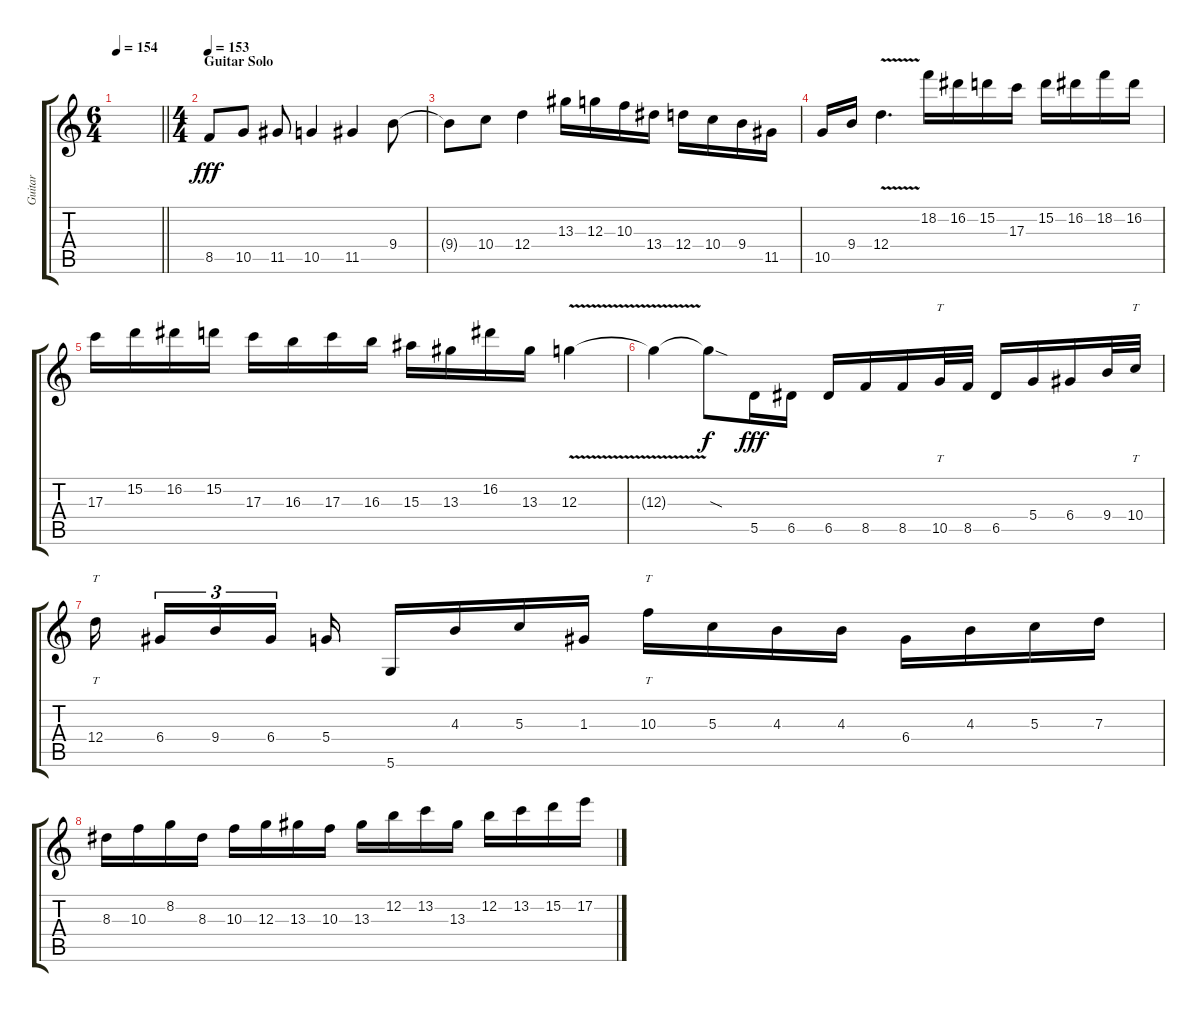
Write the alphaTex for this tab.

\track ("Guitar" "Guitar") {instrument distortionguitar}
\staff {score tabs}
\tuning (E4 B3 G3 D3 A2 D2) {hide}
\ts (6 4)
\tempo 154
\clef g2
\barLineRight lightlight
\ks c
|
\ts (4 4)
\section ("" "Guitar Solo")
\tempo 153
8.5.8{dy fff} 10.5.8 11.5.8 10.5.4 11.5.4 9.4.8 |
9.4{t}.8 10.4.8 12.4.4 13.3.16 12.3.16 10.3.16 13.4.16 12.4.16 10.4.16 9.4.16 11.5.16 |
10.5.16 9.4.16 12.4{v}.4{d} 18.2.16 16.2.16 15.2.16 17.3.16 15.2.16 16.2.16 18.2.16 16.2.16 |
17.3.16 15.2.16 16.2.16 15.2.16 17.3.16 16.3.16 17.3.16 16.3.16 15.3.16 13.3.16 16.2.16 13.3.16 12.3{v}.4 |
12.3{t}.4 12.3{sod t}.8{dy f} 5.5.16{dy fff} 6.5.16 6.5.16 8.5.16 8.5.16 10.5.32{tt} 8.5.32 6.5.16 5.4.16 6.4.16 9.4.32 10.4.32{tt} |
12.4.16{tt beam splitsecondary} 6.4.16{tu (3 2)} 9.4.16{tu (3 2)} 6.4.16{tu (3 2) beam splitsecondary} 5.4.16 5.6.16 4.3.16 5.3.16 1.3.16 10.3.16{tt} 5.3.16 4.3.16 4.3.16 6.4.16 4.3.16 5.3.16 7.3.16 |
8.3.16 10.3.16 8.2.16 8.3.16 10.3.16 12.3.16 13.3.16 10.3.16 13.3.16 12.2.16 13.2.16 13.3.16 12.2.16 13.2.16 15.2.16 17.2.16
